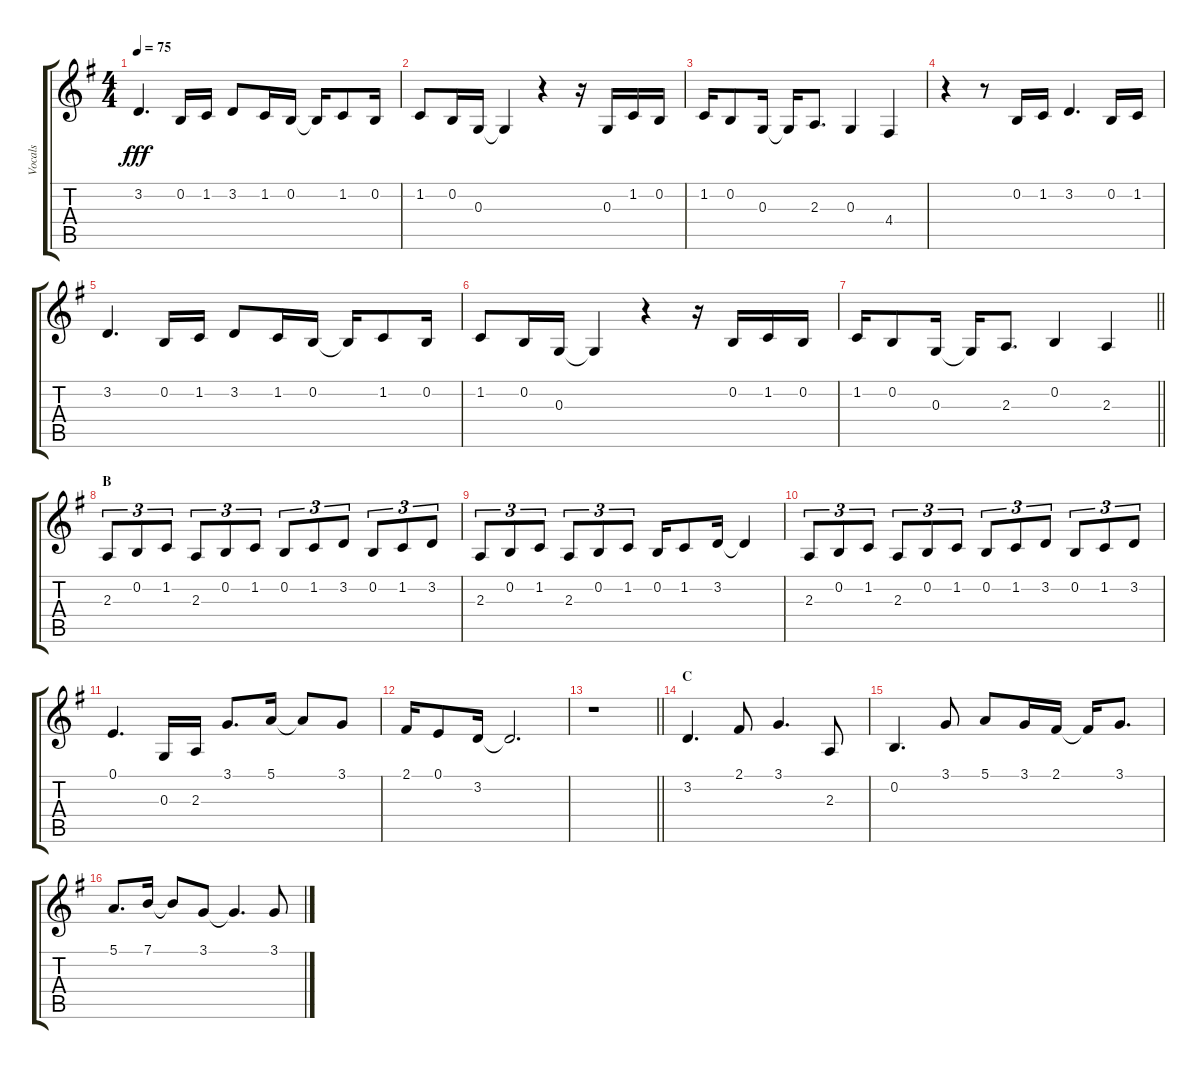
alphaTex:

\track ("Vocals" "Vocals") {instrument voiceoohs}
\staff {score tabs}
\tuning (E4 B3 G3 D3 A2 E2) {hide}
\ts (4 4)
\tempo 75
\clef g2
\ks g
3.2.4{d dy fff} 0.2.16 1.2.16 3.2.8 1.2.16 0.2.16 0.2{t}.16 1.2.8 0.2.16 |
1.2.8 0.2.16 0.3.16 0.3{t}.4 r.4 r.16 0.3.16 1.2.16 0.2.16 |
1.2.16 0.2.8 0.3.16 0.3{t}.16 2.3.8{d} 0.3.4 4.4.4 |
r.4 r.8 0.2.16 1.2.16 3.2.4{d} 0.2.16 1.2.16 |
3.2.4{d} 0.2.16 1.2.16 3.2.8 1.2.16 0.2.16 0.2{t}.16 1.2.8 0.2.16 |
1.2.8 0.2.16 0.3.16 0.3{t}.4 r.4 r.16 0.2.16 1.2.16 0.2.16 |
\barLineRight lightlight
1.2.16 0.2.8 0.3.16 0.3{t}.16 2.3.8{d} 0.2.4 2.3.4 |
\section ("" "B")
2.3.8{tu (3 2)} 0.2.8{tu (3 2)} 1.2.8{tu (3 2)} 2.3.8{tu (3 2)} 0.2.8{tu (3 2)} 1.2.8{tu (3 2)} 0.2.8{tu (3 2)} 1.2.8{tu (3 2)} 3.2.8{tu (3 2)} 0.2.8{tu (3 2)} 1.2.8{tu (3 2)} 3.2.8{tu (3 2)} |
2.3.8{tu (3 2)} 0.2.8{tu (3 2)} 1.2.8{tu (3 2)} 2.3.8{tu (3 2)} 0.2.8{tu (3 2)} 1.2.8{tu (3 2)} 0.2.16 1.2.8 3.2.16 3.2{t}.4 |
2.3.8{tu (3 2)} 0.2.8{tu (3 2)} 1.2.8{tu (3 2)} 2.3.8{tu (3 2)} 0.2.8{tu (3 2)} 1.2.8{tu (3 2)} 0.2.8{tu (3 2)} 1.2.8{tu (3 2)} 3.2.8{tu (3 2)} 0.2.8{tu (3 2)} 1.2.8{tu (3 2)} 3.2.8{tu (3 2)} |
0.1.4{d} 0.3.16 2.3.16 3.1.8{d} 5.1.16 5.1{t}.8 3.1.8 |
2.1.16 0.1.8 3.2.16 3.2{t}.2{d} |
\barLineRight lightlight
r.1 |
\section ("" "C")
3.2.4{d} 2.1.8 3.1.4{d} 2.3.8 |
0.2.4{d} 3.1.8 5.1.8 3.1.16 2.1.16 2.1{t}.16 3.1.8{d} |
5.1.8{d} 7.1.16 7.1{t}.8 3.1.8 3.1{t}.4{d} 3.1.8
